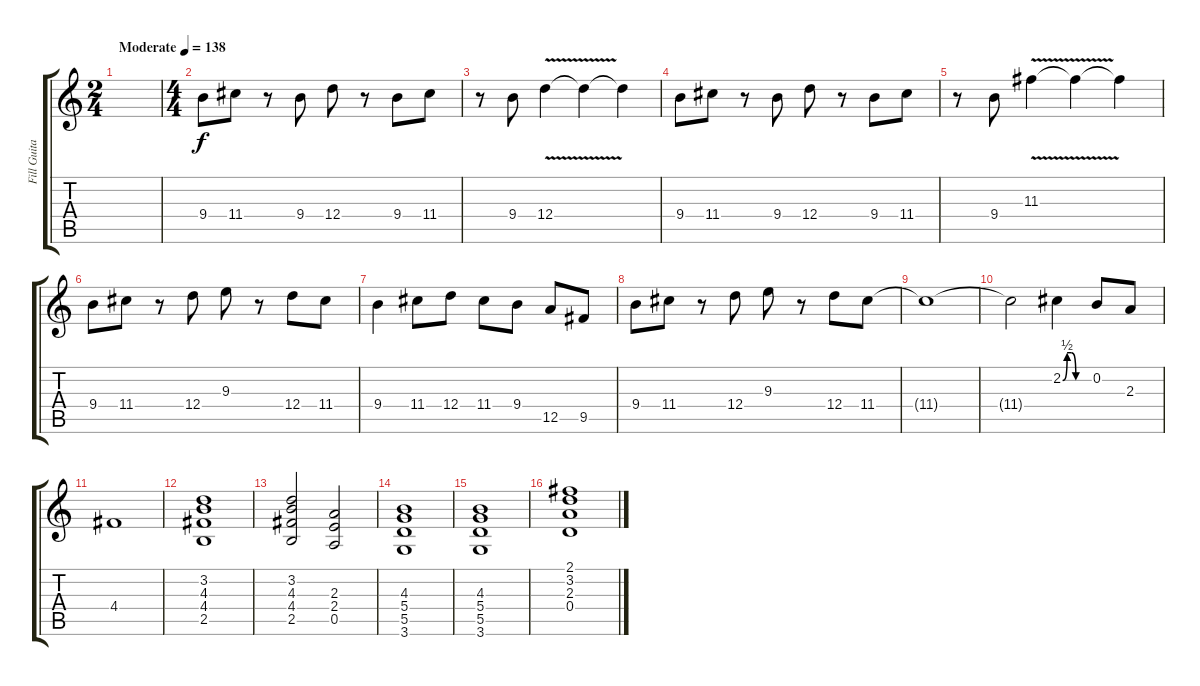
\track ("Fill Guitar" "Fill Guita") {instrument overdrivenguitar}
\staff {score tabs}
\tuning (E4 B3 G3 D3 A2 E2) {hide}
\ts (2 4)
\tempo (138 "Moderate")
\clef g2
\ks c
|
\ts (4 4)
9.4.8{volume 16} 11.4.8 r.8 9.4.8 12.4.8 r.8 9.4.8 11.4.8 |
r.8 9.4.8 12.4{v}.4 12.4{t}.4 12.4{t}.4 |
9.4.8 11.4.8 r.8 9.4.8 12.4.8 r.8 9.4.8 11.4.8 |
r.8 9.4.8 11.3{v}.4 11.3{t}.4 11.3{t}.4 |
9.4.8 11.4.8 r.8 12.4.8 9.3.8 r.8 12.4.8 11.4.8 |
9.4.4 11.4.8 12.4.8 11.4.8 9.4.8 12.5.8 9.5.8 |
9.4.8 11.4.8 r.8 12.4.8 9.3.8 r.8 12.4.8 11.4.8 |
11.4{t}.1 |
11.4{t}.2 2.2{be (custom 0 0 10 2 20 2 30 0 60 0)}.4 0.2.8 2.3.8 |
4.4.1 |
(3.2 4.3 4.4 2.5).1{volume 12} |
(3.2 4.3 4.4 2.5).2 (2.3 2.4 0.5).2 |
(4.3 5.4 5.5 3.6).1 |
(4.3 5.4 5.5 3.6).1 |
(2.1 3.2 2.3 0.4).1
